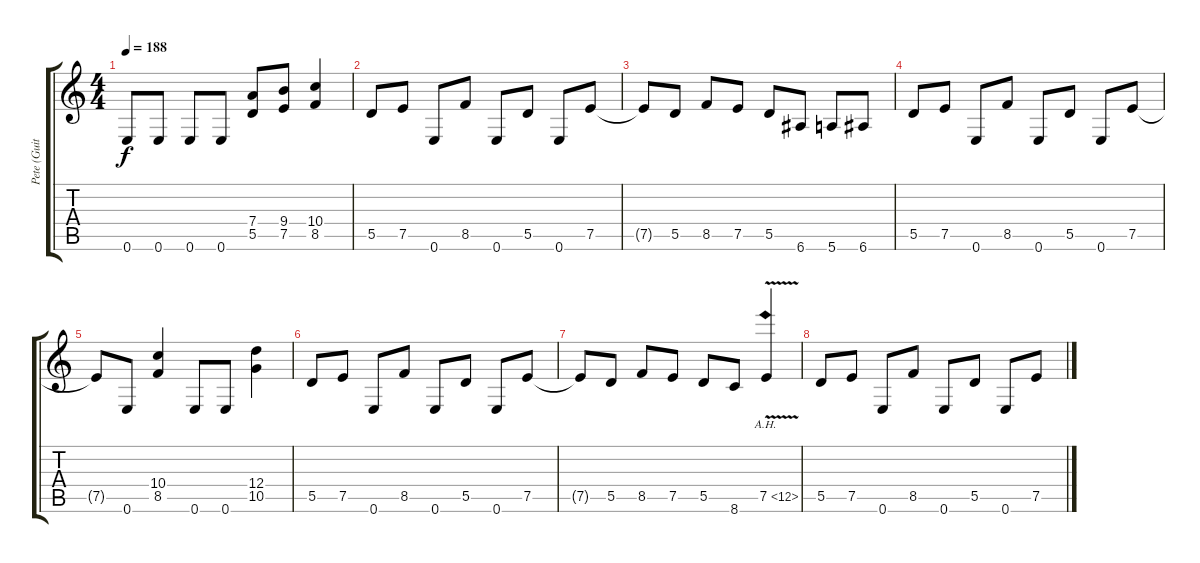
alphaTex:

\track ("Pete (Guitar I)" "Pete (Guit") {instrument distortionguitar}
\staff {score tabs}
\tuning (E4 B3 G3 D3 A2 E2) {hide}
\ts (4 4)
\tempo 188
\clef g2
\ks c
0.6.8{dy f} 0.6.8 0.6.8 0.6.8 (7.4 5.5).8 (9.4 7.5).8 (10.4 8.5).4 |
5.5.8 7.5.8 0.6.8 8.5.8 0.6.8 5.5.8 0.6.8 7.5.8 |
7.5{t}.8 5.5.8 8.5.8 7.5.8 5.5.8 6.6.8 5.6.8 6.6.8 |
5.5.8 7.5.8 0.6.8 8.5.8 0.6.8 5.5.8 0.6.8 7.5.8 |
7.5{t}.8 0.6.8 (10.4 8.5).4 0.6.8 0.6.8 (12.4 10.5).4 |
5.5.8 7.5.8 0.6.8 8.5.8 0.6.8 5.5.8 0.6.8 7.5.8 |
7.5{t}.8 5.5.8 8.5.8 7.5.8 5.5.8 8.6.8 7.5{ah 5 v}.4 |
5.5.8 7.5.8 0.6.8 8.5.8 0.6.8 5.5.8 0.6.8 7.5.8
